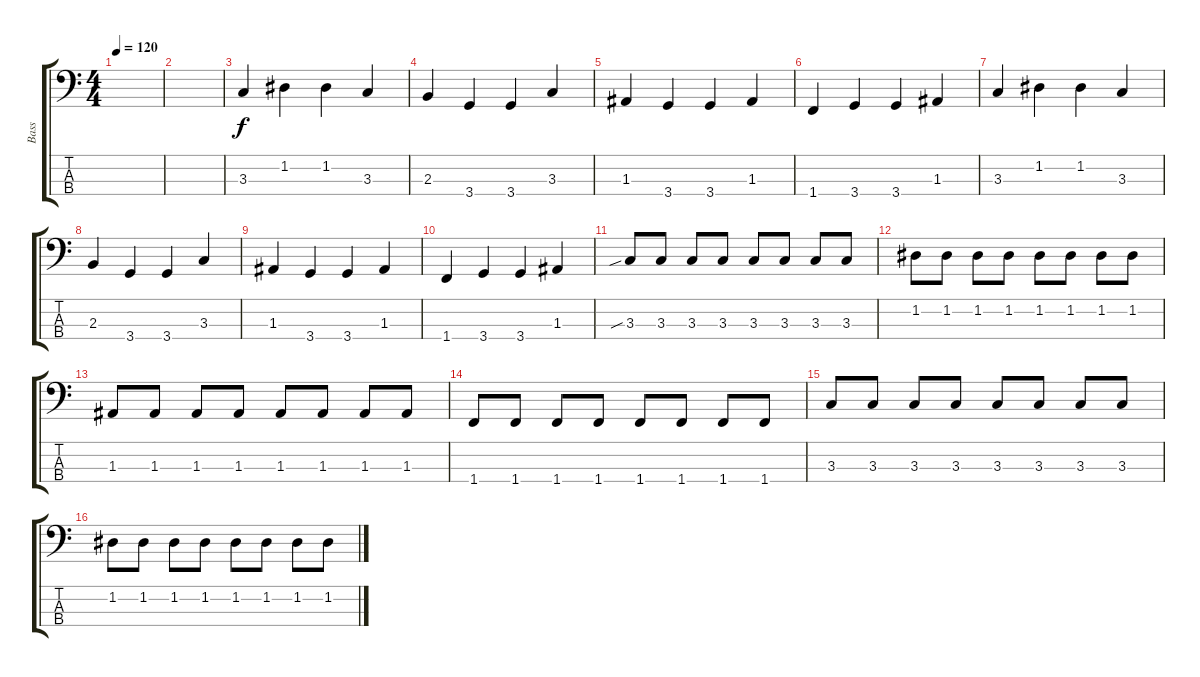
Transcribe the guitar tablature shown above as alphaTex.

\track ("Bass" "Bass") {instrument electricbasspick}
\staff {score tabs}
\tuning (G2 D2 A1 E1) {hide}
\ts (4 4)
\tempo 120
\clef f4
\ks c
|
|
3.3.4{volume 13} 1.2.4 1.2.4 3.3.4 |
2.3.4 3.4.4 3.4.4 3.3.4 |
1.3.4 3.4.4 3.4.4 1.3.4 |
1.4.4 3.4.4 3.4.4 1.3.4 |
3.3.4{volume 13} 1.2.4 1.2.4 3.3.4 |
2.3.4 3.4.4 3.4.4 3.3.4 |
1.3.4 3.4.4 3.4.4 1.3.4 |
1.4.4 3.4.4 3.4.4 1.3.4 |
3.3{sib}.8{volume 16} 3.3.8 3.3.8 3.3.8 3.3.8 3.3.8 3.3.8 3.3.8 |
1.2.8 1.2.8 1.2.8 1.2.8 1.2.8 1.2.8 1.2.8 1.2.8 |
1.3.8{volume 16} 1.3.8 1.3.8 1.3.8 1.3.8 1.3.8 1.3.8 1.3.8 |
1.4.8 1.4.8 1.4.8 1.4.8 1.4.8 1.4.8 1.4.8 1.4.8 |
3.3.8{volume 16} 3.3.8 3.3.8 3.3.8 3.3.8 3.3.8 3.3.8 3.3.8 |
1.2.8 1.2.8 1.2.8 1.2.8 1.2.8 1.2.8 1.2.8 1.2.8
